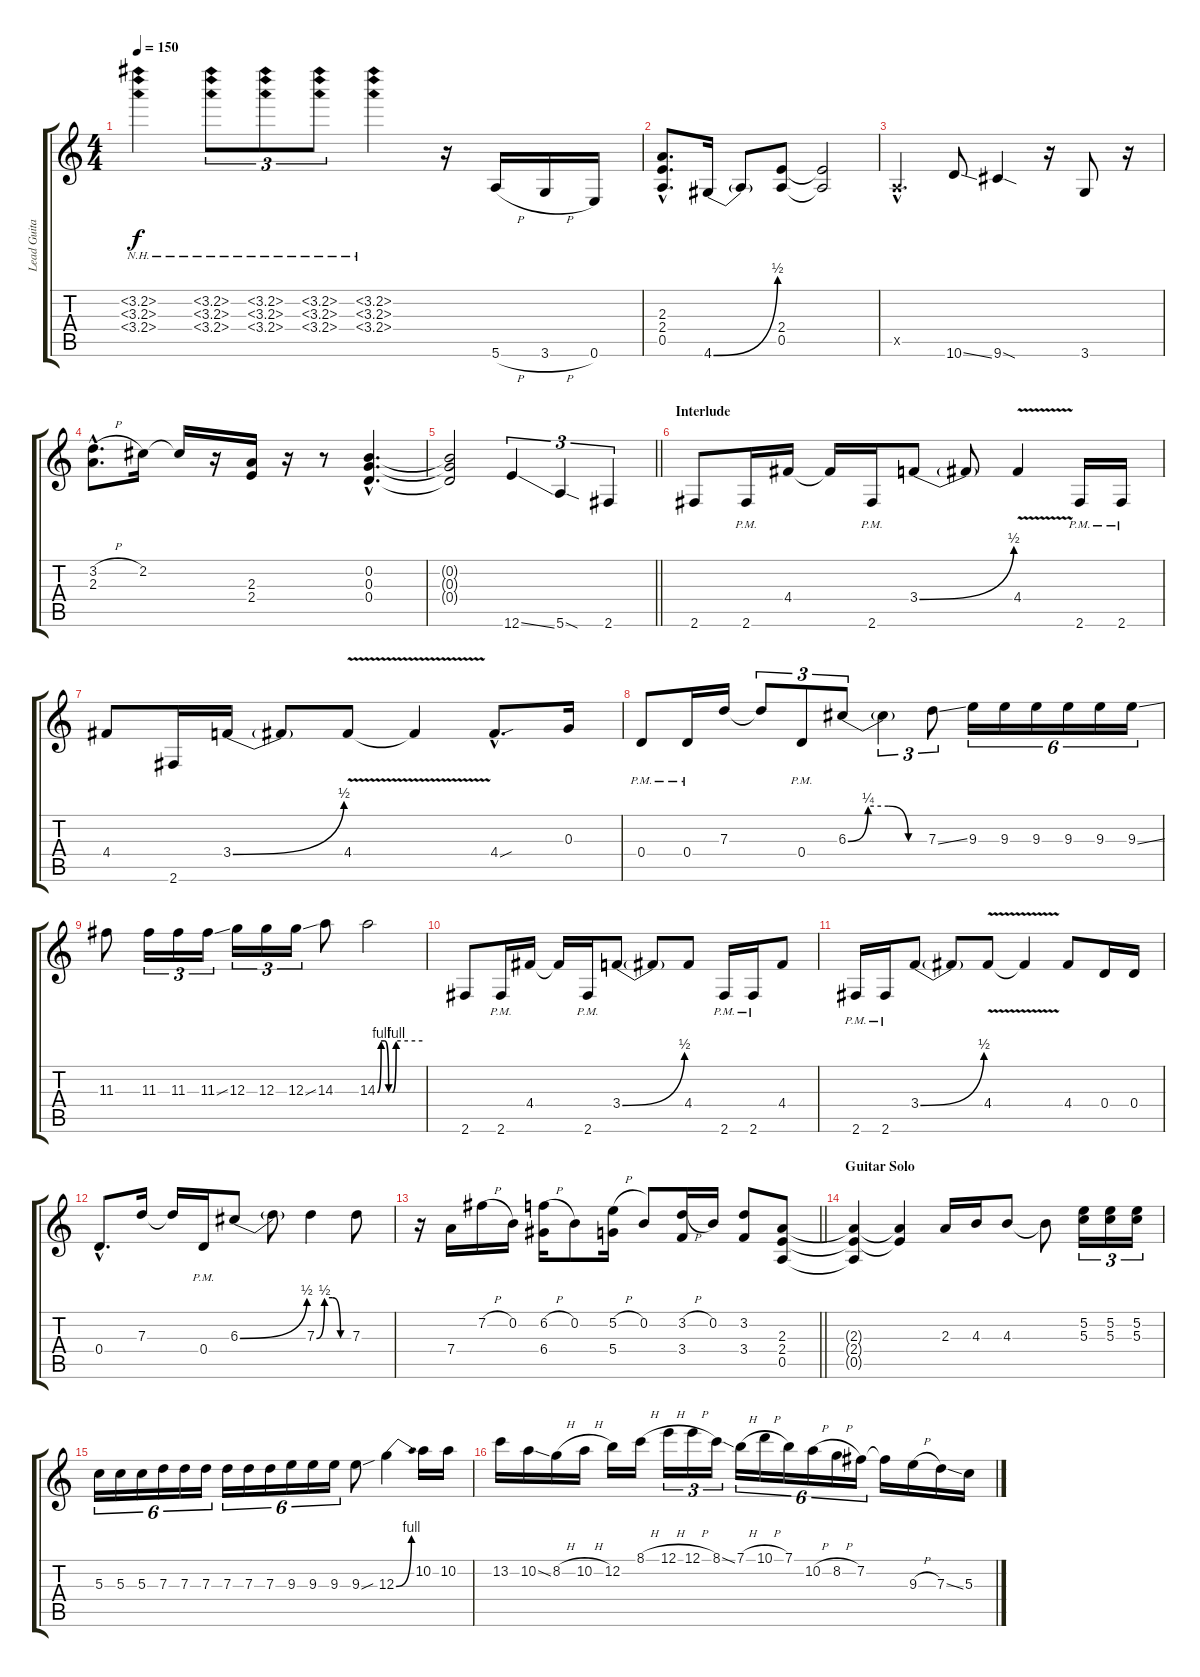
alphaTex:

\track ("Lead Guitar" "Lead Guita") {instrument overdrivenguitar}
\staff {score tabs}
\tuning (E4 B3 G3 D3 A2 E2) {hide}
\ts (4 4)
\tempo 150
\clef g2
\ks c
(3.2{nh} 3.3{nh} 3.4{nh}).4{dy f} (3.2{nh} 3.3{nh} 3.4{nh}).8{tu (3 2)} (3.2{nh} 3.3{nh} 3.4{nh}).8{tu (3 2)} (3.2{nh} 3.3{nh} 3.4{nh}).8{tu (3 2)} (3.2{nh} 3.3{nh} 3.4{nh}).4 r.16 5.6{h}.16 3.6{h}.16 0.6.16 |
(2.3{hac} 2.4{hac} 0.5{hac}).8{d} 4.6{be (bend 0 0 60 2)}.16 4.6{t}.8 (2.4 0.5).8 (2.4{t} 0.5{t}).2 |
0.5{hac x}.4{d} 10.6{ss}.8 9.6{sod}.4 r.16 3.6.8 r.16 |
(3.2{h hac} 2.3{hac}).8{d} 2.2.16 2.2{t}.16 r.16 (2.3 2.4).16 r.16 r.8 (0.2{hac} 0.3{hac} 0.4{hac}).4{d} |
\barLineRight lightlight
(0.2{t} 0.3{t} 0.4{t}).2 12.6{ss}.4{tu (3 2)} 5.6{sod}.4{tu (3 2)} 2.6.4{tu (3 2)} |
\section ("" "Interlude")
2.6.8 2.6{pm}.16 4.4.16 4.4{t}.16 2.6{pm}.16 3.4{be (bend 0 0 60 2)}.8 3.4{t}.8 4.4{v}.4 2.6{pm}.16 2.6{pm}.16 |
4.4.8 2.6.16 3.4{be (bend 0 0 60 2)}.16 3.4{t}.8 4.4{v}.8 4.4{t}.4 4.4{sou hac}.8{d} 0.3.16 |
0.4{pm}.8 0.4{pm}.16 7.3.16 7.3{t}.8{tu (3 2)} 0.4{pm}.8{tu (3 2)} 6.3{be (custom 0 0 15 1 30 1 45 0 60 0)}.8{tu (3 2)} 6.3{t}.4{tu (3 2)} 7.3{ss}.8{tu (3 2)} 9.3.16{tu (6 4)} 9.3.16{tu (6 4)} 9.3.16{tu (6 4)} 9.3.16{tu (6 4)} 9.3.16{tu (6 4)} 9.3{ss}.16{tu (6 4)} |
11.3.8 11.3.16{tu (3 2)} 11.3.16{tu (3 2)} 11.3{ss}.16{tu (3 2)} 12.3.16{tu (3 2)} 12.3.16{tu (3 2)} 12.3{ss}.16{tu (3 2)} 14.3.8 14.3{be (custom 0 0 5 4 10 4 15 0 20 0 25 4 60 4)}.2 |
2.6.8 2.6{pm}.16 4.4.16 4.4{t}.16 2.6{pm}.16 3.4{be (bend 0 0 60 2)}.8 3.4{t}.8 4.4.8 2.6{pm}.16 2.6{pm}.16 4.4.8 |
2.6{pm}.16 2.6{pm}.16 3.4{be (bend 0 0 60 2)}.8 3.4{t}.8 4.4{v}.8 4.4{t}.4 4.4.8 0.4.16 0.4.16 |
0.4{hac}.8{d} 7.3.16 7.3{t}.16 0.4{pm}.16 6.3{be (bend 0 0 60 2)}.8 6.3{t}.8 7.3{be (custom 0 0 15 2 30 2 45 0 60 0)}.4 7.3.8 |
\barLineRight lightlight
r.16 7.4.16 7.2{h}.16 0.2.16 (6.2{h} 6.4).16 0.2.8 (5.2{h} 5.4).16 0.2.8 (3.2{h} 3.4).16 0.2.16 (3.2 3.4).8 (2.3 2.4 0.5).8 |
\section ("" "Guitar Solo")
(2.3{t} 2.4{t} 0.5{t}).4 (2.3{t} 2.4{t}).4 2.3.16 4.3.16 4.3.8 4.3{t}.8 (5.2 5.3).16{tu (3 2)} (5.2 5.3).16{tu (3 2)} (5.2 5.3).16{tu (3 2)} |
5.3.16{tu (6 4)} 5.3.16{tu (6 4)} 5.3.16{tu (6 4)} 7.3.16{tu (6 4)} 7.3.16{tu (6 4)} 7.3.16{tu (6 4)} 7.3.16{tu (6 4)} 7.3.16{tu (6 4)} 7.3.16{tu (6 4)} 9.3.16{tu (6 4)} 9.3.16{tu (6 4)} 9.3.16{tu (6 4)} 9.3{sou}.8 12.3{be (bend 0 0 60 4)}.4 10.2.16 10.2.16 |
13.2.16 10.2{ss}.16 8.2{h}.16 10.2{h}.16 12.2.16 8.1{h}.16 12.1{h}.16{tu (3 2)} 12.1{h}.16{tu (3 2)} 8.1{ss}.16{tu (3 2)} 7.1{h}.16{tu (6 4)} 10.1{h}.16{tu (6 4)} 7.1.16{tu (6 4)} 10.2{h}.16{tu (6 4)} 8.2{h}.16{tu (6 4)} 7.2.16{tu (6 4)} 7.2{t}.16 9.3{h}.16 7.3{ss}.16 5.3.16
